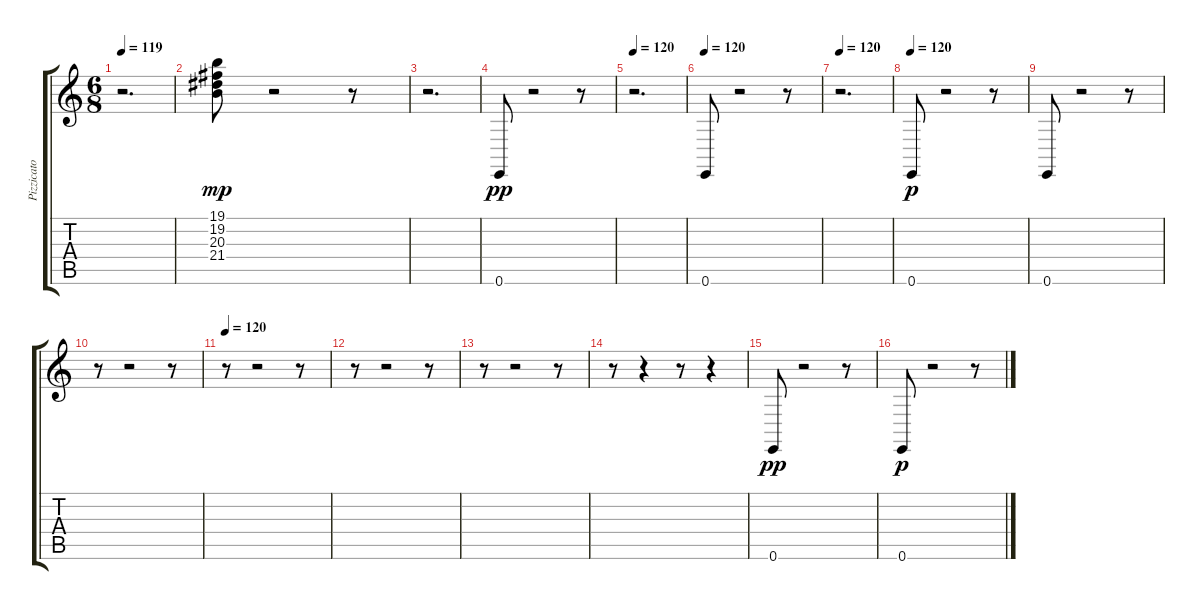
\track ("Pizzicato Archi" "Pizzicato ") {instrument pizzicatostrings}
\staff {score tabs}
\tuning (E4 B3 G3 D3 A2 E2) {hide}
\ts (6 8)
\tempo 119
\clef g2
\ks c
r.2{d dy mp} |
(19.1 19.2 20.3 21.4).8 r.2 r.8 |
r.2{d} |
0.6.8{dy pp} r.2 r.8 |
\tempo 120
r.2{d} |
\tempo 120
0.6.8 r.2 r.8 |
\tempo 120
r.2{d} |
\tempo 120
0.6.8{dy p} r.2 r.8 |
0.6.8 r.2 r.8 |
r.8 r.2 r.8 |
\tempo 120
r.8 r.2 r.8 |
r.8 r.2 r.8 |
r.8 r.2 r.8 |
r.8 r.4 r.8 r.4 |
0.6.8{dy pp} r.2 r.8 |
0.6.8{dy p} r.2 r.8
